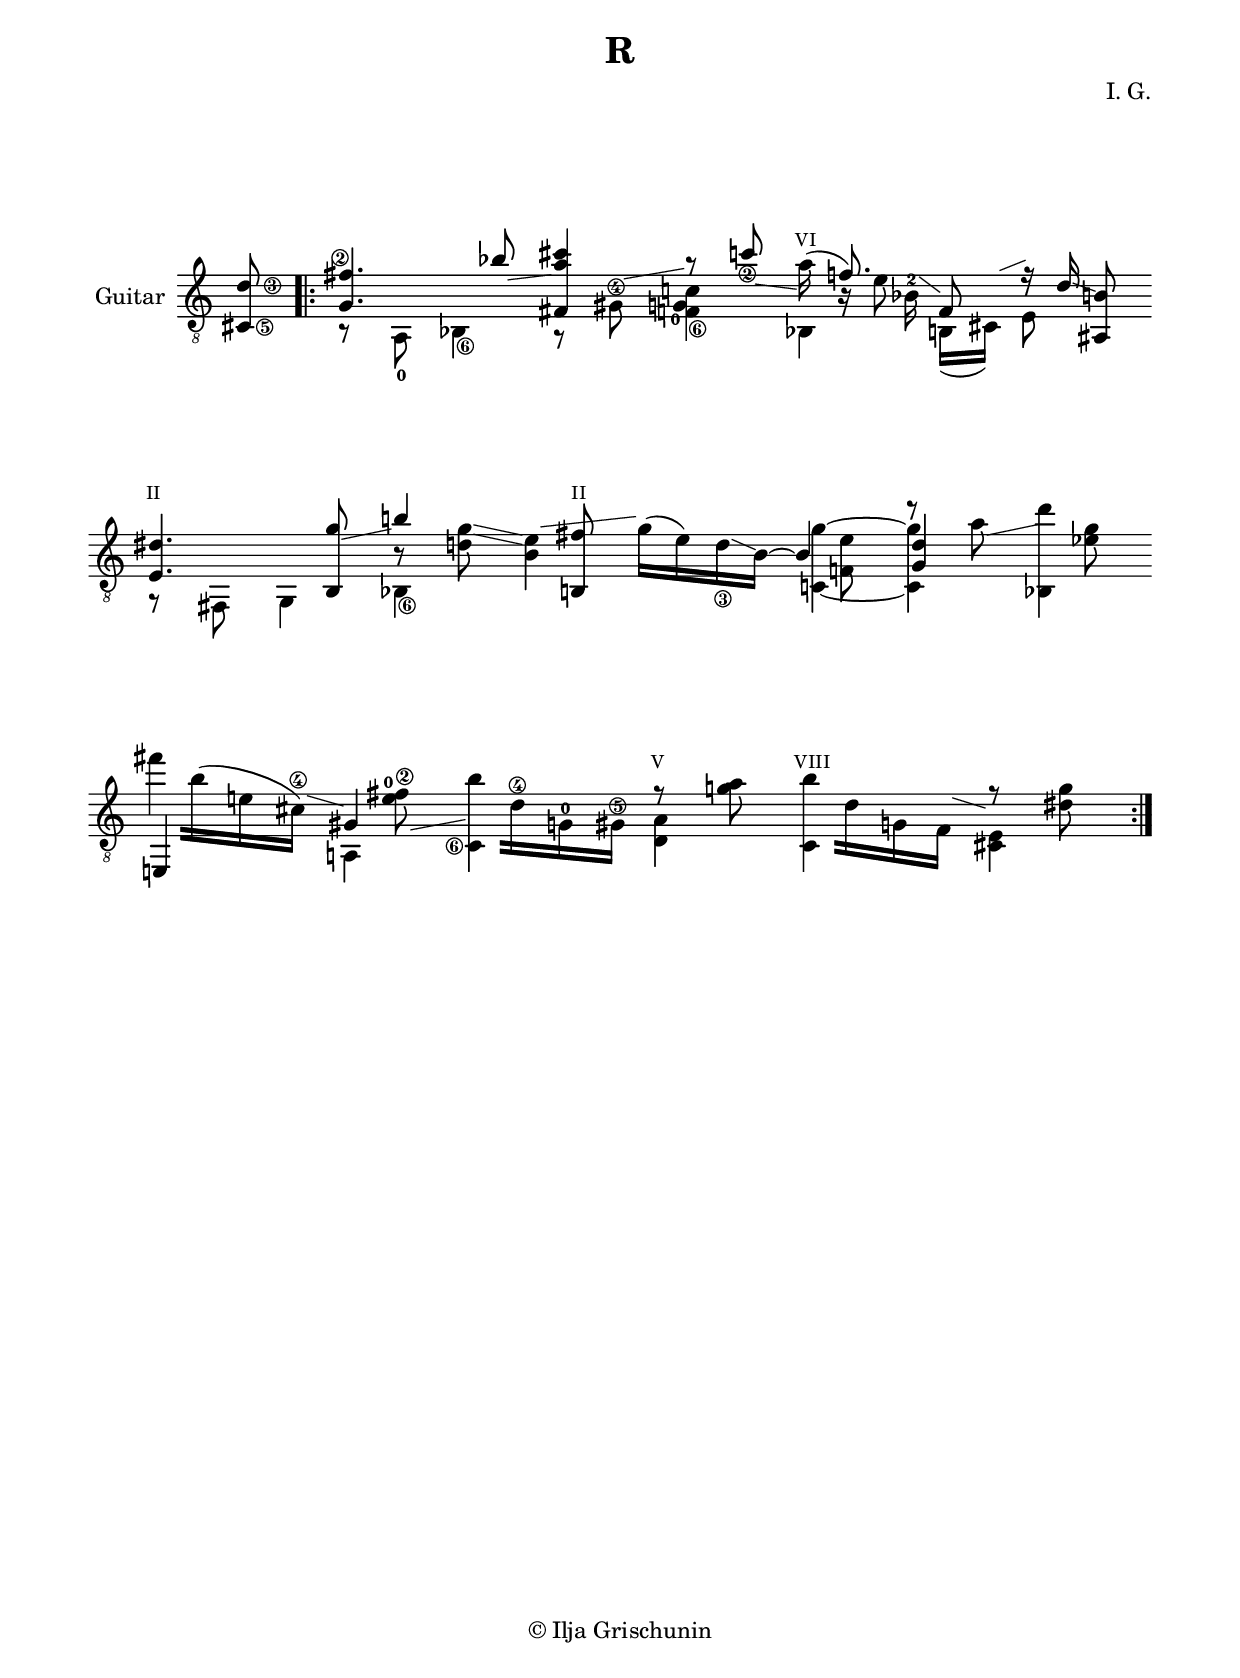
\version "2.19.15"

\language "deutsch"

\header {
  title = "R"
  composer = "I. G."
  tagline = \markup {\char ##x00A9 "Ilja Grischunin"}
}

\paper {
  #(set-paper-size "a4")
  top-markup-spacing.basic-distance = 8
  markup-system-spacing.basic-distance = 25
  top-system-spacing.basic-distance = 20
  system-system-spacing.basic-distance = 25
  score-system-spacing.basic-distance = 28
  last-bottom-spacing.basic-distance = 20
  
  left-margin = 15
  right-margin = 15
}

\layout {
  \context {
    \Voice
    \override Glissando.thickness = #1.5
    \override Glissando.gap = #0.1
  }
  \context {
    \Score
    \remove "Bar_number_engraver"
  }
}

\include "noteHeads.ly"

classicalGuitar = \relative c {
  \time 2/4
  \override Staff.TimeSignature.stencil = ##f
  \override Fingering.staff-padding = #'()
  \override StringNumber.staff-padding = #'()
  \cadenzaOn
  \set stringNumberOrientations = #'(right)
  <cis\5 d'\3>8
  \bar ".|:"\noBreak
  <<
    {
      \override StringNumber.staff-padding = #'()
      \once \override StringNumber.extra-offset = #'(-.6 . -2.3)
      <g' fis'\2>4. b'8-\markup {
        \postscript #"1.5 -1 moveto 4.2 0.5 rlineto stroke"
      }
      <fis, a' cis>4 r8 c''_\2-\markup {
        \postscript #"1.4 -1.4 moveto 4 -0.5 rlineto stroke"
      }
    }
    \\
    {
      \override Fingering.staff-padding = #'()
      \override StringNumber.staff-padding = #'()
      r8 a,,-0
      \once \override StringNumber.extra-offset = #'(.6 . 2.5)
      b4_\6
      r8 gis'\4-\markup {
        \postscript #"1.4 4.2 moveto 5.8 1 rlineto stroke"
      }
      \once \override Fingering.extra-offset = #'(-.4 . .4)
      \once \override StringNumber.extra-offset = #'(.5 . 2.5)
      \displaceHeads #'(1 -1 0)
      <f_\6 g_0 c!>4
    }
  >>
  \time 5/8
  <<
    {
      \override TextScript.font-size = -2
      \once \override TextScript.extra-offset = #'(-.3 . 0)
      \stemDown a'16-"VI"(\noBeam \stemUp f8.)
    }
    \\
    {
      s16 b,\rest e8\noBeam
    }
    \\
    {
      \override Fingering.staff-padding = #'()
      \voiceTwo
      s8. b16^2-\markup {
        \postscript #"1.4 4.4 moveto 2 -1.5 rlineto stroke"
      }
    }
    \\
    {
      \voiceTwo
      b,!4
    }
  >>
  <<
    {
      f'8\noBeam r16 d'-\markup {
        \postscript #"1.5 -1.3 moveto 2.2 -0.8 rlineto stroke"
      }
    }
    \\
    {
      h,16([ cis!)]-\markup {
        \postscript #"1.5 5 moveto 2.5 1 rlineto stroke"
      } e8
    }
  >>
  <ais, h'>8
  \time 2/4
  \bar ""
  \break
  <<
    {
      \override TextScript.font-size = -2
      \once \override TextScript.extra-offset = #'(-.3 . 1)
      <e' dis'>4.-"II" <h g''>8-\markup {
        \postscript #"1.5 -1 moveto 4.8 1 rlineto stroke"
      }
    }
    \\
    {
      r8 fis g4
    }
  >>
  <<
    {
      h''!4 s8 <h,, fis''>-"II"
    }
    \\
    {
      h'8\rest <d g>-\markup {
        \postscript #"1.5 5.5 moveto 4.7 -1 rlineto stroke"
      }-\markup {
        \postscript #"1.5 4.6 moveto 4.7 -1 rlineto stroke"
      }
      <h e>4-\markup {
        \postscript #"1.5 5.3 moveto 9.2 1 rlineto stroke"
      }
    }
    \\
    {
      \voiceTwo
      \once \override StringNumber.extra-offset = #'(.6 . 2.5)
      b,4_\6 s
    }
  >>
  <<
    {
      \stemDown
      g''16[( e) d_\3-\markup {
        \postscript #"1.5 -1 moveto 2.3 -1 rlineto stroke"
      } h]~
      \stemUp
      h4
      \stemDown
      \once \override Rest.extra-offset = #'(0 . -1.5)
      r8 a'-\markup {
        \postscript #"1.5 -0.6 moveto 4.8 1 rlineto stroke"
      } <b,, d''>4
    }
    \\
    {
      s4 s8 <f'! e'>
      \stemUp
      <g d'>4 s
    }
    \\
    {
      \voiceTwo
      s4
      \once \override NoteColumn.force-hshift = #1.3
      <c,~ g''^~>
      q s8 <es' g>
    }
  >>
  \bar ""
  \break
  <<
    {
      \stemDown
      fis'4 s8 
      \once \override StringNumber.extra-offset = #'(.3 . -1.3)
      <e,-0 fis!\2>-\markup {
        \postscript #"1.5 -4 moveto 5.3 1 rlineto stroke"
      }
    }
    \\
    {
      \hideNotes
      r16
      \unHideNotes
      \once\override Beam.positions = #'(-2.2 . -3.4)
      \set stemLeftBeamCount = #2
      h'^([ e, cis\4)]-\markup {
        \postscript #"1.5 4.4 moveto 3.5 -1 rlineto stroke"
      }
      \stemUp
      gis4
    }
    \\
    {
      \voiceTwo
      \stemUp
      e,!4
      \stemDown
      a
    }
  >>
  <<
    {
      \stemDown
      \set stringNumberOrientations = #'(left)
      <c\6 h''>4 r8 <g''! a>
    }
    \\
    {
      \override Fingering.staff-padding = #'()
      \override StringNumber.staff-padding = #'()
      \hideNotes
      r16
      \unHideNotes
      \set stemLeftBeamCount = #2
      d[\4 g,^0 gis]\5
      \override TextScript.font-size = -2
      \once \override TextScript.extra-offset = #'(-.3 . 1.3)
      <d a'>4^"V"
    }
  >>
  <<
    {
      \stemDown
      \once \override TextScript.extra-offset = #'(-.8 . 0)
      <c h''>4-"VIII" r8 <dis' g>
    }
    \\
    {
      \hideNotes
      r16
      \unHideNotes
      \set stemLeftBeamCount = #2
      d[ g, f]-\markup {
        \postscript #"1.5 4.2 moveto 3.2 -1 rlineto stroke"
      } <cis e>4
    }
  >>
  \bar ":|."
}

%%%%%%%%%%%%%%%%%%%%%%%%%%%%%%%%%%%%%%
\score {
  \new Staff \with {
    instrumentName = "Guitar"
  }
  {
    \clef "treble_8" \classicalGuitar
  }
  \layout { }
}
